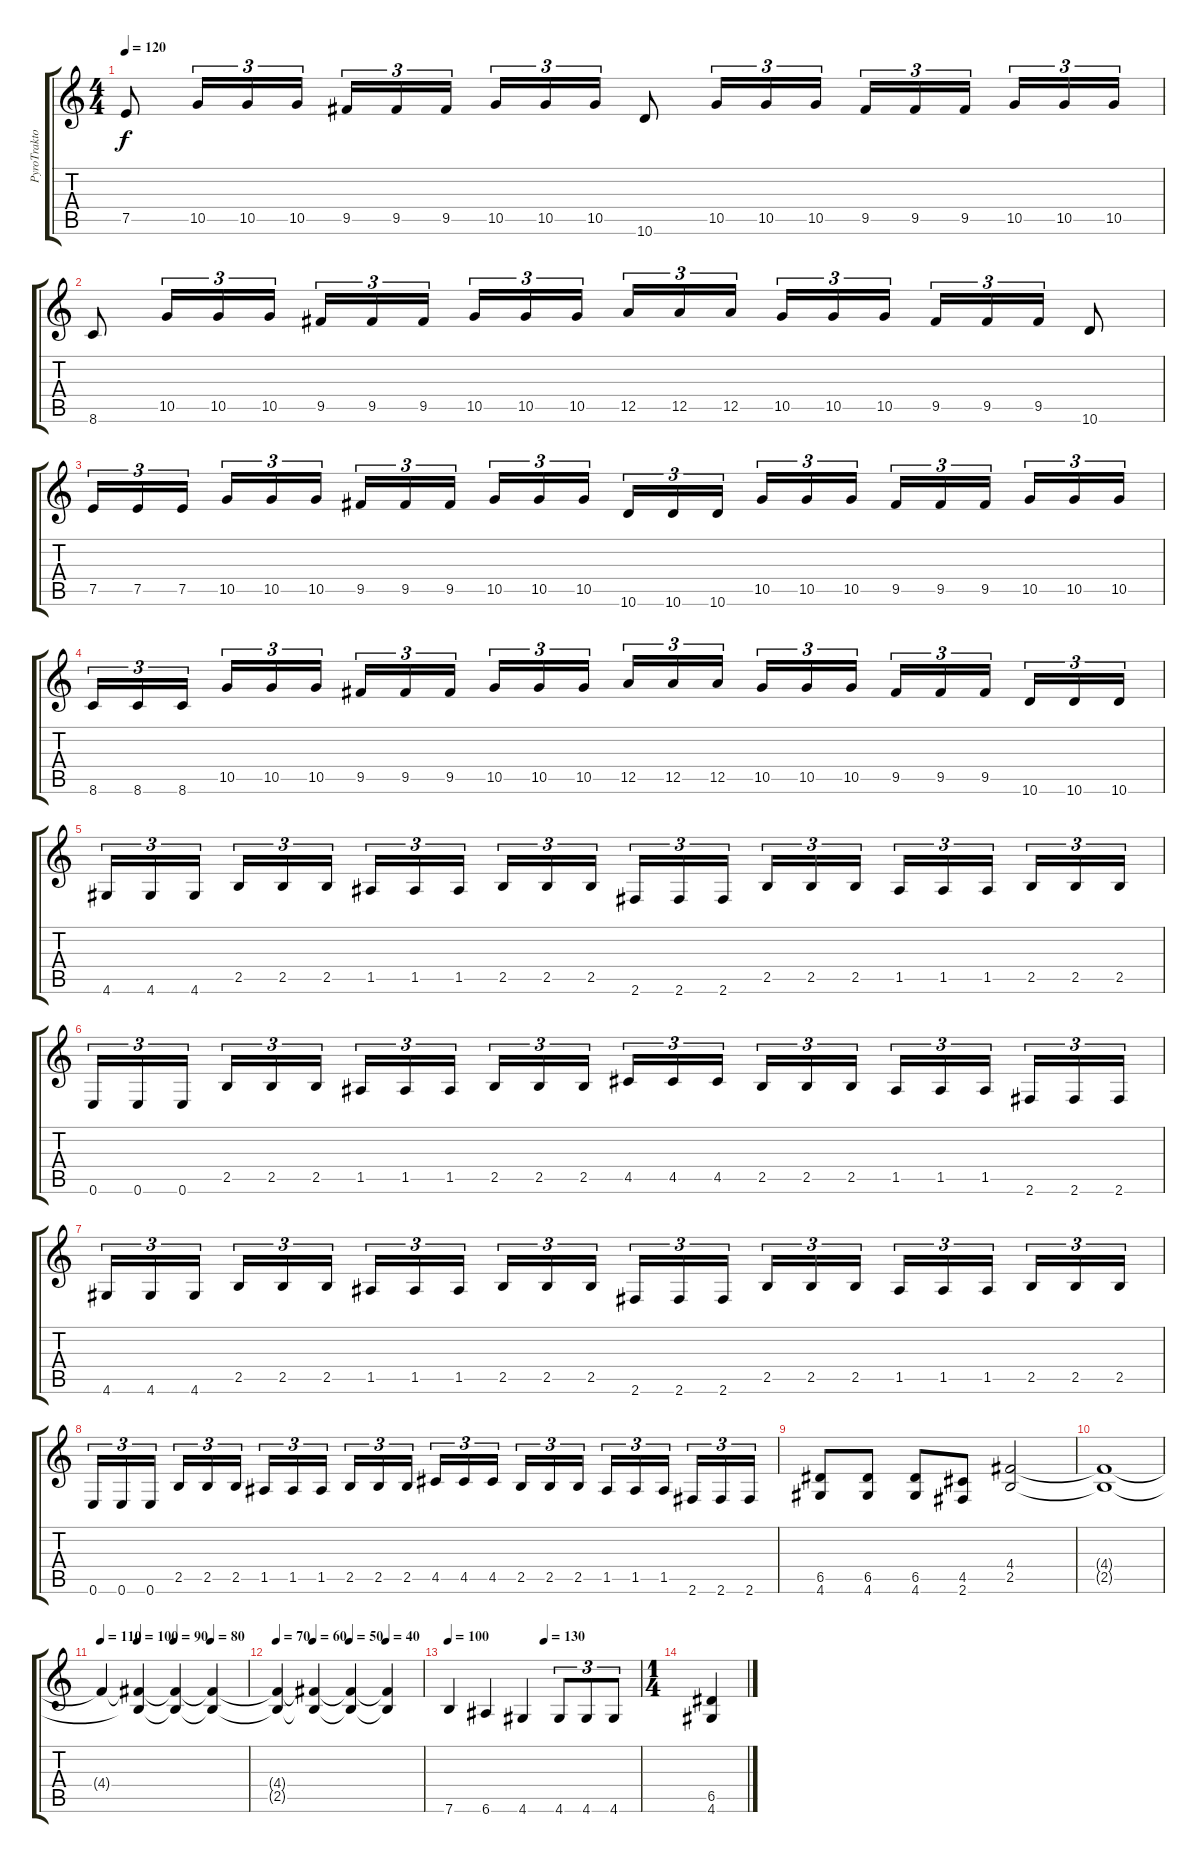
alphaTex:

\track ("PyroTraktor" "PyroTrakto") {instrument distortionguitar}
\staff {score tabs}
\tuning (E4 B3 G3 D3 A2 E2) {hide}
\ts (4 4)
\tempo 120
\clef g2
\ks c
7.5.8{dy f} 10.5.16{tu (3 2)} 10.5.16{tu (3 2)} 10.5.16{tu (3 2)} 9.5.16{tu (3 2)} 9.5.16{tu (3 2)} 9.5.16{tu (3 2)} 10.5.16{tu (3 2)} 10.5.16{tu (3 2)} 10.5.16{tu (3 2)} 10.6.8 10.5.16{tu (3 2)} 10.5.16{tu (3 2)} 10.5.16{tu (3 2)} 9.5.16{tu (3 2)} 9.5.16{tu (3 2)} 9.5.16{tu (3 2)} 10.5.16{tu (3 2)} 10.5.16{tu (3 2)} 10.5.16{tu (3 2)} |
8.6.8 10.5.16{tu (3 2)} 10.5.16{tu (3 2)} 10.5.16{tu (3 2)} 9.5.16{tu (3 2)} 9.5.16{tu (3 2)} 9.5.16{tu (3 2)} 10.5.16{tu (3 2)} 10.5.16{tu (3 2)} 10.5.16{tu (3 2)} 12.5.16{tu (3 2)} 12.5.16{tu (3 2)} 12.5.16{tu (3 2)} 10.5.16{tu (3 2)} 10.5.16{tu (3 2)} 10.5.16{tu (3 2)} 9.5.16{tu (3 2)} 9.5.16{tu (3 2)} 9.5.16{tu (3 2)} 10.6.8 |
7.5.16{tu (3 2)} 7.5.16{tu (3 2)} 7.5.16{tu (3 2)} 10.5.16{tu (3 2)} 10.5.16{tu (3 2)} 10.5.16{tu (3 2)} 9.5.16{tu (3 2)} 9.5.16{tu (3 2)} 9.5.16{tu (3 2)} 10.5.16{tu (3 2)} 10.5.16{tu (3 2)} 10.5.16{tu (3 2)} 10.6.16{tu (3 2)} 10.6.16{tu (3 2)} 10.6.16{tu (3 2)} 10.5.16{tu (3 2)} 10.5.16{tu (3 2)} 10.5.16{tu (3 2)} 9.5.16{tu (3 2)} 9.5.16{tu (3 2)} 9.5.16{tu (3 2)} 10.5.16{tu (3 2)} 10.5.16{tu (3 2)} 10.5.16{tu (3 2)} |
8.6.16{tu (3 2)} 8.6.16{tu (3 2)} 8.6.16{tu (3 2)} 10.5.16{tu (3 2)} 10.5.16{tu (3 2)} 10.5.16{tu (3 2)} 9.5.16{tu (3 2)} 9.5.16{tu (3 2)} 9.5.16{tu (3 2)} 10.5.16{tu (3 2)} 10.5.16{tu (3 2)} 10.5.16{tu (3 2)} 12.5.16{tu (3 2)} 12.5.16{tu (3 2)} 12.5.16{tu (3 2)} 10.5.16{tu (3 2)} 10.5.16{tu (3 2)} 10.5.16{tu (3 2)} 9.5.16{tu (3 2)} 9.5.16{tu (3 2)} 9.5.16{tu (3 2)} 10.6.16{tu (3 2)} 10.6.16{tu (3 2)} 10.6.16{tu (3 2)} |
4.6.16{tu (3 2)} 4.6.16{tu (3 2)} 4.6.16{tu (3 2)} 2.5.16{tu (3 2)} 2.5.16{tu (3 2)} 2.5.16{tu (3 2)} 1.5.16{tu (3 2)} 1.5.16{tu (3 2)} 1.5.16{tu (3 2)} 2.5.16{tu (3 2)} 2.5.16{tu (3 2)} 2.5.16{tu (3 2)} 2.6.16{tu (3 2)} 2.6.16{tu (3 2)} 2.6.16{tu (3 2)} 2.5.16{tu (3 2)} 2.5.16{tu (3 2)} 2.5.16{tu (3 2)} 1.5.16{tu (3 2)} 1.5.16{tu (3 2)} 1.5.16{tu (3 2)} 2.5.16{tu (3 2)} 2.5.16{tu (3 2)} 2.5.16{tu (3 2)} |
0.6.16{tu (3 2)} 0.6.16{tu (3 2)} 0.6.16{tu (3 2)} 2.5.16{tu (3 2)} 2.5.16{tu (3 2)} 2.5.16{tu (3 2)} 1.5.16{tu (3 2)} 1.5.16{tu (3 2)} 1.5.16{tu (3 2)} 2.5.16{tu (3 2)} 2.5.16{tu (3 2)} 2.5.16{tu (3 2)} 4.5.16{tu (3 2)} 4.5.16{tu (3 2)} 4.5.16{tu (3 2)} 2.5.16{tu (3 2)} 2.5.16{tu (3 2)} 2.5.16{tu (3 2)} 1.5.16{tu (3 2)} 1.5.16{tu (3 2)} 1.5.16{tu (3 2)} 2.6.16{tu (3 2)} 2.6.16{tu (3 2)} 2.6.16{tu (3 2)} |
4.6.16{tu (3 2)} 4.6.16{tu (3 2)} 4.6.16{tu (3 2)} 2.5.16{tu (3 2)} 2.5.16{tu (3 2)} 2.5.16{tu (3 2)} 1.5.16{tu (3 2)} 1.5.16{tu (3 2)} 1.5.16{tu (3 2)} 2.5.16{tu (3 2)} 2.5.16{tu (3 2)} 2.5.16{tu (3 2)} 2.6.16{tu (3 2)} 2.6.16{tu (3 2)} 2.6.16{tu (3 2)} 2.5.16{tu (3 2)} 2.5.16{tu (3 2)} 2.5.16{tu (3 2)} 1.5.16{tu (3 2)} 1.5.16{tu (3 2)} 1.5.16{tu (3 2)} 2.5.16{tu (3 2)} 2.5.16{tu (3 2)} 2.5.16{tu (3 2)} |
0.6.16{tu (3 2)} 0.6.16{tu (3 2)} 0.6.16{tu (3 2)} 2.5.16{tu (3 2)} 2.5.16{tu (3 2)} 2.5.16{tu (3 2)} 1.5.16{tu (3 2)} 1.5.16{tu (3 2)} 1.5.16{tu (3 2)} 2.5.16{tu (3 2)} 2.5.16{tu (3 2)} 2.5.16{tu (3 2)} 4.5.16{tu (3 2)} 4.5.16{tu (3 2)} 4.5.16{tu (3 2)} 2.5.16{tu (3 2)} 2.5.16{tu (3 2)} 2.5.16{tu (3 2)} 1.5.16{tu (3 2)} 1.5.16{tu (3 2)} 1.5.16{tu (3 2)} 2.6.16{tu (3 2)} 2.6.16{tu (3 2)} 2.6.16{tu (3 2)} |
(6.5 4.6).8 (6.5 4.6).8 (6.5 4.6).8 (4.5 2.6).8 (4.4 2.5).2 |
(4.4{t} 2.5{t}).1 |
\tempo 110
\tempo (100 0.25)
\tempo (90 0.5)
\tempo (80 0.75)
4.4{t}.4 (4.4{t} 2.5{t}).4 (4.4{t} 2.5{t}).4 (4.4{t} 2.5{t}).4 |
\tempo 70
\tempo (60 0.25)
\tempo (50 0.5)
\tempo (40 0.75)
(4.4{t} 2.5{t}).4 (4.4{t} 2.5{t}).4 (4.4{t} 2.5{t}).4 (4.4{t} 2.5{t}).4 |
\tempo 100
\tempo (130 0.5)
7.6.4 6.6.4 4.6.4 4.6.8{tu (3 2)} 4.6.8{tu (3 2)} 4.6.8{tu (3 2)} |
\ts (1 4)
(6.5 4.6).4
